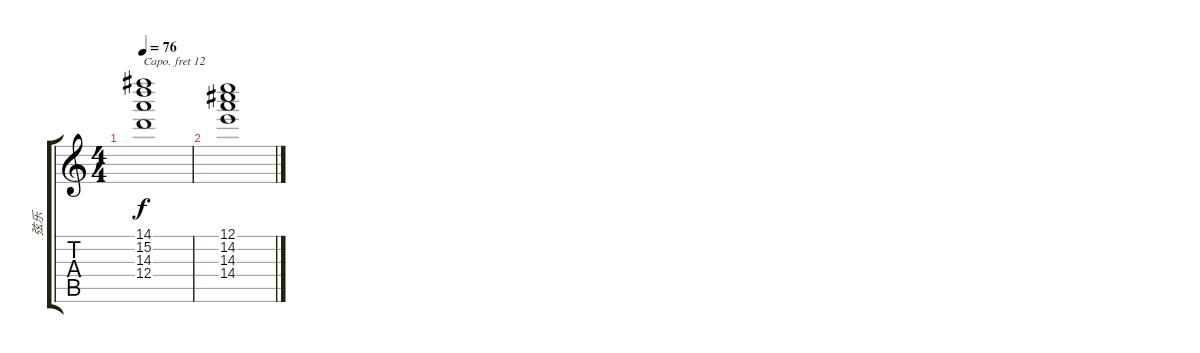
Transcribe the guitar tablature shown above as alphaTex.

\track ("弦乐" "弦乐") {instrument overdrivenguitar}
\staff {score tabs}
\capo 12
\tuning (E4 B3 G3 D3 A2 E2) {hide}
\ts (4 4)
\tempo 76
\clef g2
\ks c
(14.1 15.2 14.3 12.4).1{dy f} |
(12.1 14.2 14.3 14.4).1
